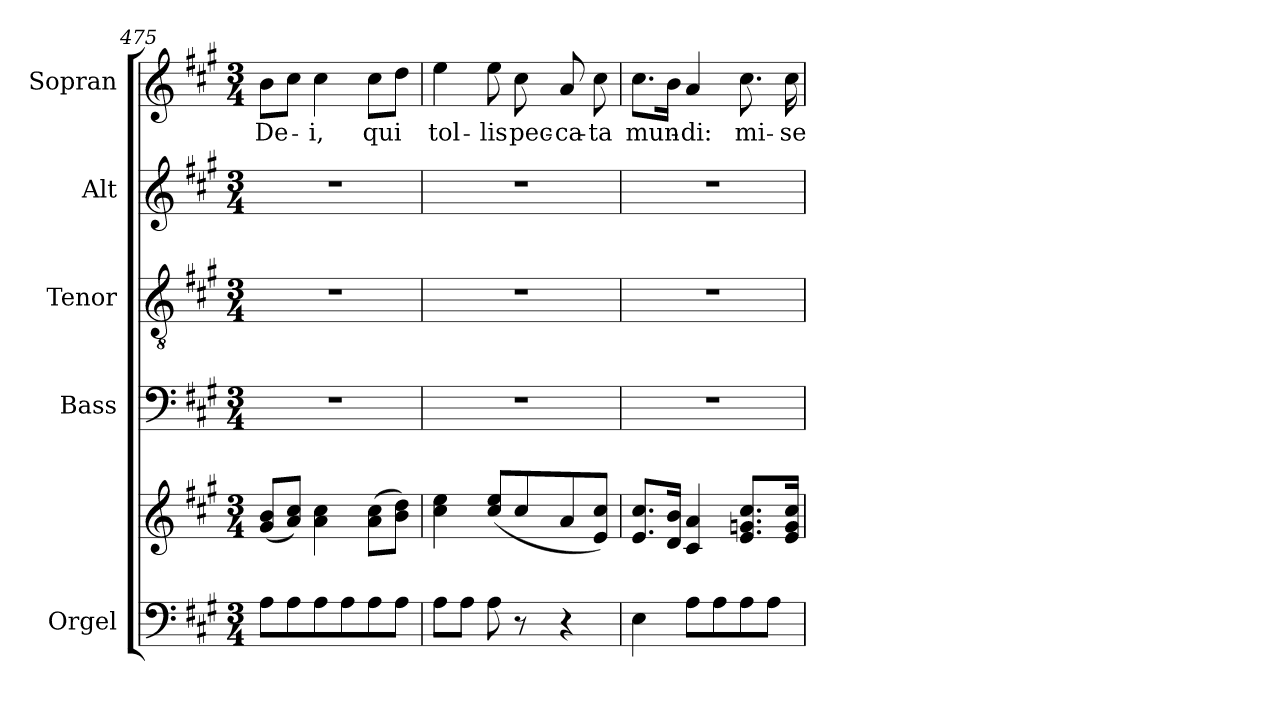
**kern	**kern	**kern	**kern	**kern	**kern	**text
*part5	*part5	*part4	*part3	*part2	*part1	*part1
*staff6	*staff5	*staff4	*staff3	*staff2	*staff1	*staff1
*I"Orgel	*	*I"Bass	*I"Tenor	*I"Alt	*I"Sopran	*
*I'Org.	*	*I'B.	*I'T.	*I'A.	*I'S.	*
*clefF4	*clefG2	*clefF4	*clefGv2	*clefG2	*clefG2	*
*k[f#c#g#]	*k[f#c#g#]	*k[f#c#g#]	*k[f#c#g#]	*k[f#c#g#]	*k[f#c#g#]	*
*A:	*A:	*A:	*A:	*A:	*A:	*
*M3/4	*M3/4	*M3/4	*M3/4	*M3/4	*M3/4	*
=475	=475	=475	=475	=475	=475	=475
!	!	!	!	!	!	!LO:LY:b
8A\L	(<8g#/ 8b/L	2.r	2.r	2.r	8b\L	De-
8A\	8a/ 8cc#/J)	.	.	.	8cc#\J	.
!	!	!	!	!	!	!LO:LY:b
8A\	4a\ 4cc#\	.	.	.	4cc#\	-i,
8A\	.	.	.	.	.	.
!	!	!	!	!	!	!LO:LY:b
8A\	(>8a\ 8cc#\L	.	.	.	8cc#\L	qui
8A\J	8b\ 8dd\J)	.	.	.	8dd\J	.
=476	=476	=476	=476	=476	=476	=476
!	!	!	!	!	!	!LO:LY:b
8A\L	4cc#\ 4ee\	2.r	2.r	2.r	4ee\	tol-
8A\J	.	.	.	.	.	.
!	!	!	!	!	!	!LO:LY:b
8A\	(<8cc#/ 8ee/L	.	.	.	8ee\	-lis
!	!	!	!	!	!	!LO:LY:b
8r	8cc#/	.	.	.	8cc#\	pec-
!	!	!	!	!	!	!LO:LY:b
4r	8a/	.	.	.	8a/	-ca-
!	!	!	!	!	!	!LO:LY:b
.	8e/ 8cc#/J)	.	.	.	8cc#\	-ta
=477	=477	=477	=477	=477	=477	=477
!	!	!	!	!	!	!LO:LY:b
4E\	8.e/ 8.cc#/L	2.r	2.r	2.r	8.cc#\L	mun-
.	16d/ 16b/Jk	.	.	.	16b\Jk	.
!	!	!	!	!	!	!LO:LY:b
8A\L	4c#/ 4a/	.	.	.	4a/	-di:
8A\	.	.	.	.	.	.
!	!	!	!	!	!	!LO:LY:b
8A\	8.e/ 8.gn/ 8.cc#/L	.	.	.	8.cc#\	mi-
8A\J	.	.	.	.	.	.
!	!	!	!	!	!	!LO:LY:b
.	16e/ 16g/ 16cc#/Jk	.	.	.	16cc#\	-se-
=	=	=	=	=	=	=
*-	*-	*-	*-	*-	*-	*-
